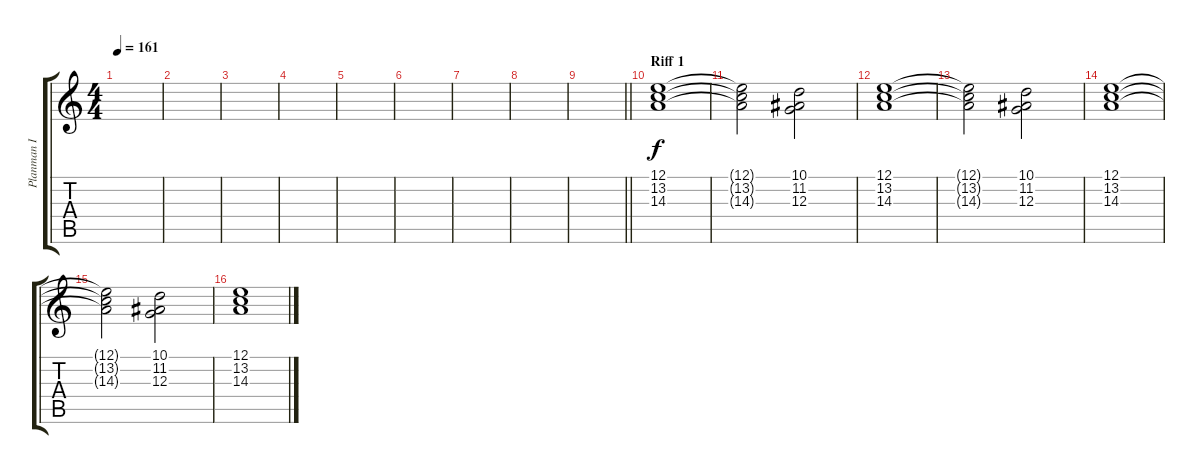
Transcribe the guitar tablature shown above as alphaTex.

\track ("Planman I" "Planman I") {instrument choiraahs}
\staff {score tabs}
\tuning (E4 B3 G3 D3 A2 E2) {hide}
\ts (4 4)
\tempo 161
\clef g2
\ks c
|
|
|
|
|
|
|
|
\barLineRight lightlight
|
\section ("" "Riff 1")
(12.1 13.2 14.3).1 |
(12.1{t} 13.2{t} 14.3{t}).2 (10.1 11.2 12.3).2 |
(12.1 13.2 14.3).1 |
(12.1{t} 13.2{t} 14.3{t}).2 (10.1 11.2 12.3).2 |
(12.1 13.2 14.3).1 |
(12.1{t} 13.2{t} 14.3{t}).2 (10.1 11.2 12.3).2 |
(12.1 13.2 14.3).1
